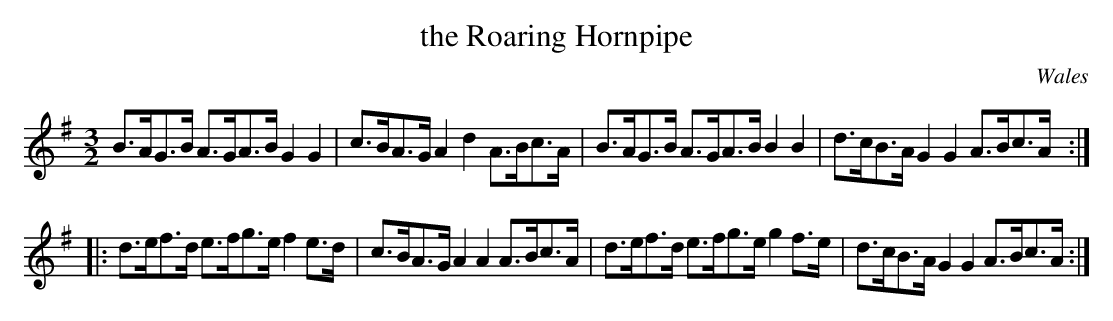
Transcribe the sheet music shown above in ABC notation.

X:1
T:the Roaring Hornpipe
O:Wales
M:3/2
K:G
B>AG>B A>GA>B G2G2|c>BA>G A2d2 A>Bc>A|\
B>AG>B A>GA>B B2B2|d>cB>A G2G2 A>Bc>A::
d>ef>d e>fg>e f2e>d|c>BA>G A2A2 A>Bc>A|\
d>ef>d e>fg>e g2f>e|d>cB>A G2G2 A>Bc>A:|
